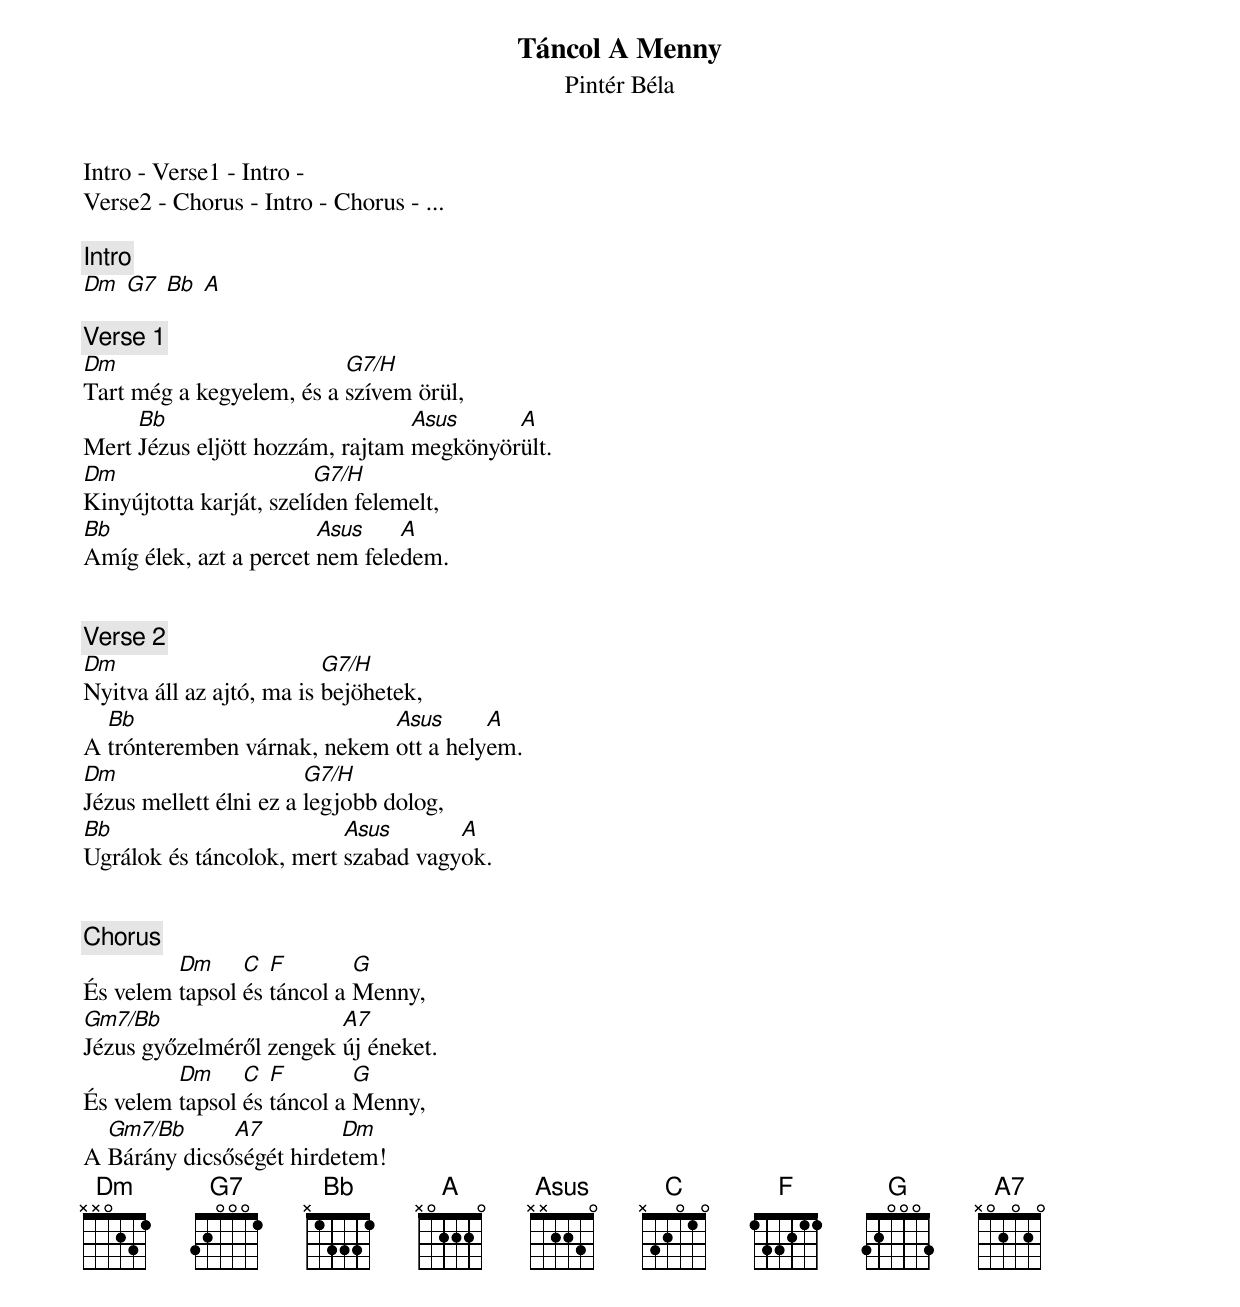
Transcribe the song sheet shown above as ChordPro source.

{title: Táncol A Menny}
{subtitle: Pintér Béla}




Intro - Verse1 - Intro -
Verse2 - Chorus - Intro - Chorus - ...

{c:Intro}
[Dm] [G7] [Bb] [A]

{c:Verse 1}
[Dm]Tart még a kegyelem, és a [G7/H]szívem örül,
Mert [Bb]Jézus eljött hozzám, rajtam [Asus]megkönyör[A]ült.
[Dm]Kinyújtotta karját, szelí[G7/H]den felemelt,
[Bb]Amíg élek, azt a percet [Asus]nem fele[A]dem.


{c:Verse 2}
[Dm]Nyitva áll az ajtó, ma is [G7/H]bejöhetek,
A [Bb]trónteremben várnak, nekem [Asus]ott a hely[A]em.
[Dm]Jézus mellett élni ez a [G7/H]legjobb dolog,
[Bb]Ugrálok és táncolok, mert [Asus]szabad vagy[A]ok.


{c:Chorus}
És velem [Dm]tapsol [C]és [F]táncol a [G]Menny,
[Gm7/Bb]Jézus győzelméről zengek [A7]új éneket.
És velem [Dm]tapsol [C]és [F]táncol a [G]Menny,
A [Gm7/Bb]Bárány dicső[A7]ségét hirde[Dm]tem!
